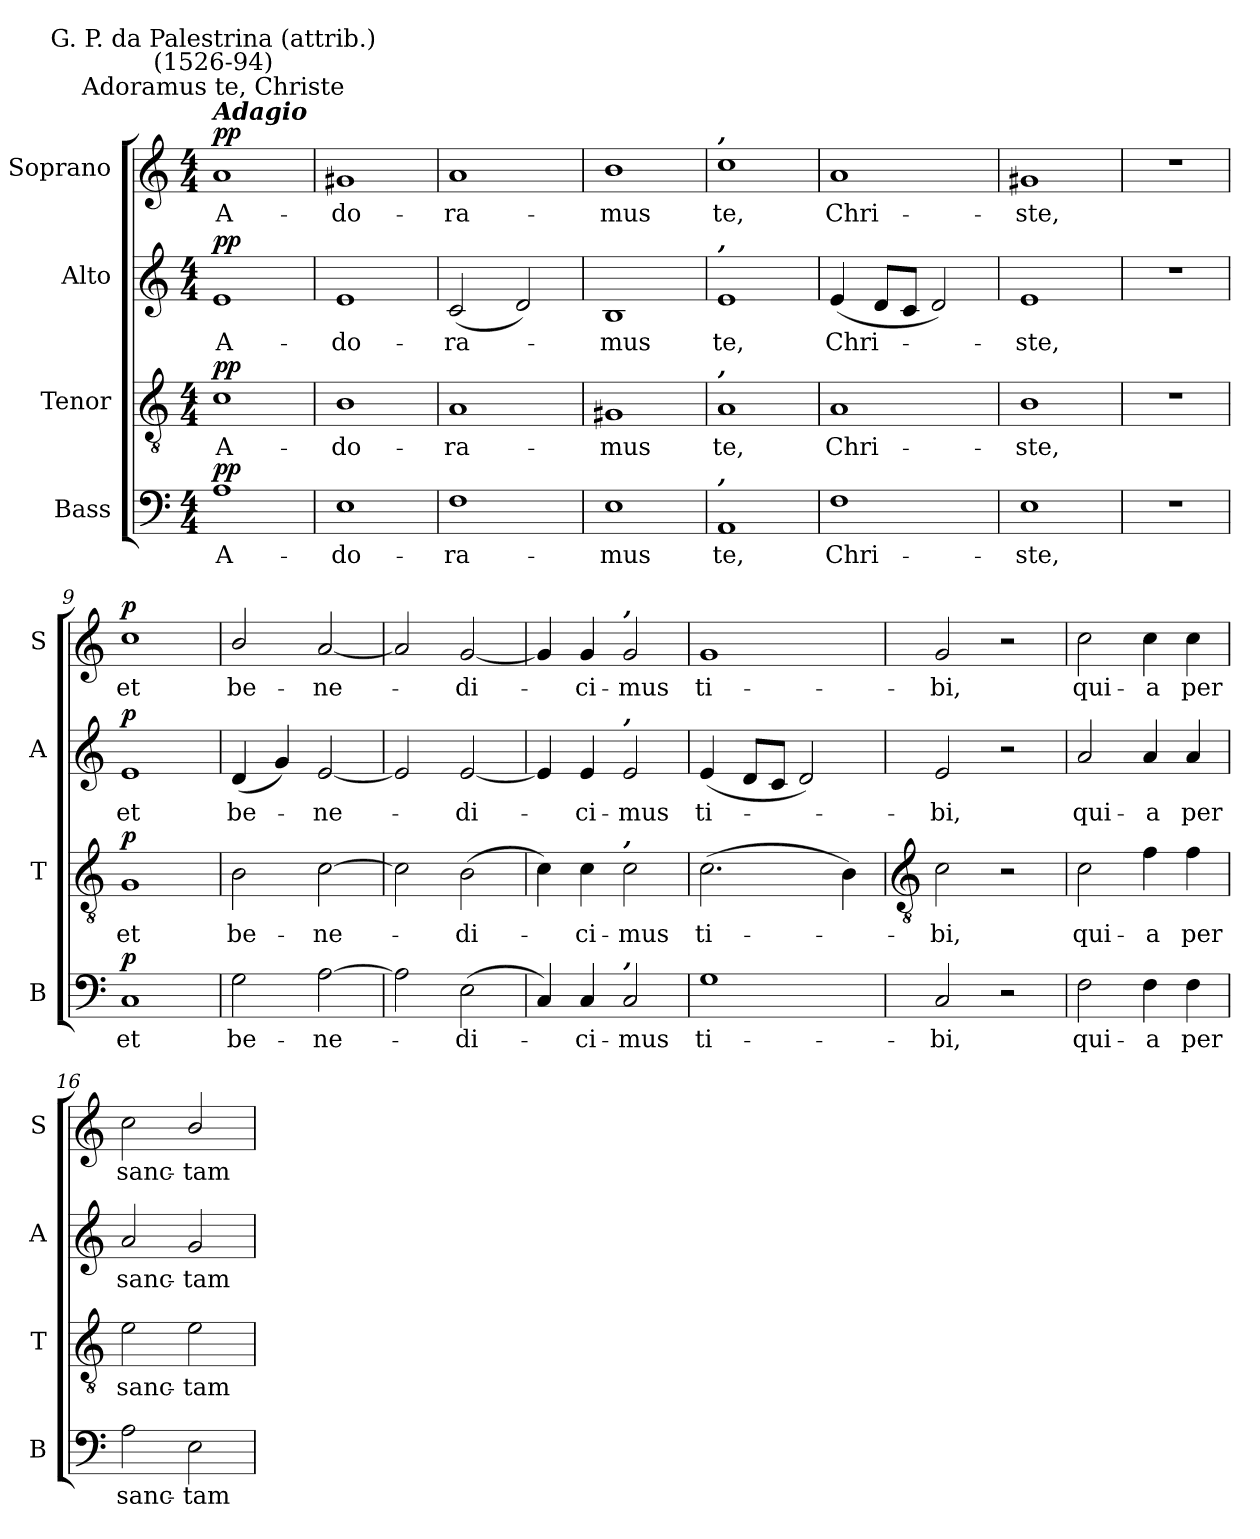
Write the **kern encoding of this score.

**kern	**text	**dynam	**kern	**text	**dynam	**kern	**text	**dynam	**kern	**text	**dynam
*part4	*part4	*part4	*part3	*part3	*part3	*part2	*part2	*part2	*part1	*part1	*part1
*staff4	*staff4	*staff4	*staff3	*staff3	*staff3	*staff2	*staff2	*staff2	*staff1	*staff1	*staff1
*I"Bass	*	*	*I"Tenor	*	*	*I"Alto	*	*	*I"Soprano	*	*
*I'B	*	*	*I'T	*	*	*I'A	*	*	*I'S	*	*
*clefF4	*	*	*clefGv2	*	*	*clefG2	*	*	*clefG2	*	*
*k[]	*	*	*k[]	*	*	*k[]	*	*	*k[]	*	*
*C:	*	*	*C:	*	*	*C:	*	*	*C:	*	*
*M4/4	*	*	*M4/4	*	*	*M4/4	*	*	*M4/4	*	*
=1	=1	=1	=1	=1	=1	=1	=1	=1	=1	=1	=1
!	!	!	!	!	!	!	!	!	!LO:TX:a:Bi:t=Adagio	!	!
!	!	!	!	!	!	!	!	!	!LO:TX:a:cj:t=Adoramus te, Christe	!	!
!	!	!	!	!	!	!	!	!	!LO:TX:a:cj:t=G. P. da Palestrina (attrib.)\n(1526-94)	!	!
!	!LO:LY:b	!LO:DY:b	!	!LO:LY:b	!LO:DY:b	!	!LO:LY:b	!LO:DY:b	!	!LO:LY:b	!LO:DY:b
1A	A-	pp	1c	A-	pp	1e	A-	pp	1a	A-	pp
=2	=2	=2	=2	=2	=2	=2	=2	=2	=2	=2	=2
!	!LO:LY:b	!	!	!LO:LY:b	!	!	!LO:LY:b	!	!	!LO:LY:b	!
1E	-do-	.	1B	-do-	.	1e	-do-	.	1g#X	-do-	.
=3	=3	=3	=3	=3	=3	=3	=3	=3	=3	=3	=3
!	!LO:LY:b	!	!	!LO:LY:b	!	!	!LO:LY:b	!	!	!LO:LY:b	!
1F	-ra-	.	1A	-ra-	.	(<2c	-ra-	.	1a	-ra-	.
.	.	.	.	.	.	2d)	.	.	.	.	.
=4	=4	=4	=4	=4	=4	=4	=4	=4	=4	=4	=4
!	!LO:LY:b	!	!	!LO:LY:b	!	!	!LO:LY:b	!	!	!LO:LY:b	!
1E	-mus	.	1G#X	-mus	.	1B	mus	.	1b	-mus	.
=5	=5	=5	=5	=5	=5	=5	=5	=5	=5	=5	=5
!	!	!	!	!	!	!	!	!	!LO:TX:a:Bi:t=,	!	!
!	!	!	!	!	!	!LO:TX:a:Bi:t=,	!	!	!	!	!
!	!	!	!LO:TX:a:Bi:t=,	!	!	!	!	!	!	!	!
!LO:TX:a:Bi:t=,	!	!	!	!	!	!	!	!	!	!	!
!	!LO:LY:b	!	!	!LO:LY:b	!	!	!LO:LY:b	!	!	!LO:LY:b	!
1AA	te,	.	1A	te,	.	1e	te,	.	1cc	te,	.
=6	=6	=6	=6	=6	=6	=6	=6	=6	=6	=6	=6
!	!LO:LY:b	!	!	!LO:LY:b	!	!	!LO:LY:b	!	!	!LO:LY:b	!
1F	Chri-	.	1A	Chri-	.	(<4e	Chri-	.	1a	Chri-	.
.	.	.	.	.	.	8dL	.	.	.	.	.
.	.	.	.	.	.	8cJ	.	.	.	.	.
.	.	.	.	.	.	2d)	.	.	.	.	.
=7	=7	=7	=7	=7	=7	=7	=7	=7	=7	=7	=7
!	!LO:LY:b	!	!	!LO:LY:b	!	!	!LO:LY:b	!	!	!LO:LY:b	!
1E	-ste,	.	1B	-ste,	.	1e	ste,	.	1g#X	-ste,	.
=8	=8	=8	=8	=8	=8	=8	=8	=8	=8	=8	=8
1r	.	.	1r	.	.	1r	.	.	1r	.	.
=9	=9	=9	=9	=9	=9	=9	=9	=9	=9	=9	=9
!	!LO:LY:b	!LO:DY:b	!	!LO:LY:b	!LO:DY:b	!	!LO:LY:b	!LO:DY:b	!	!LO:LY:b	!LO:DY:b
1C	et	p	1G	et	p	1e	et	p	1cc	et	p
=10	=10	=10	=10	=10	=10	=10	=10	=10	=10	=10	=10
!	!LO:LY:b	!	!	!LO:LY:b	!	!	!LO:LY:b	!	!	!LO:LY:b	!
2G	be-	.	2B	be-	.	(<4d	be-	.	2b/	be-	.
.	.	.	.	.	.	4g)	.	.	.	.	.
!	!LO:LY:b	!	!	!LO:LY:b	!	!	!LO:LY:b	!	!	!LO:LY:b	!
[2A	-ne-	.	[2c	-ne-	.	[2e	ne-	.	[2a	-ne-	.
=11	=11	=11	=11	=11	=11	=11	=11	=11	=11	=11	=11
2A]	.	.	2c]	.	.	2e]	.	.	2a]	.	.
!	!LO:LY:b	!	!	!LO:LY:b	!	!	!LO:LY:b	!	!	!LO:LY:b	!
(<2E	di-	.	(>2B	di-	.	[2e	di-	.	[2g	di-	.
=12	=12	=12	=12	=12	=12	=12	=12	=12	=12	=12	=12
4C)	.	.	4c)	.	.	4e]	.	.	4g]	.	.
!	!LO:LY:b	!	!	!LO:LY:b	!	!	!LO:LY:b	!	!	!LO:LY:b	!
4C	ci-	.	4c	ci-	.	4e	ci-	.	4g	ci-	.
!	!	!	!	!	!	!	!	!	!LO:TX:a:Bi:t=,	!	!
!	!	!	!	!	!	!LO:TX:a:Bi:t=,	!	!	!	!	!
!	!	!	!LO:TX:a:Bi:t=,	!	!	!	!	!	!	!	!
!LO:TX:a:Bi:t=,	!	!	!	!	!	!	!	!	!	!	!
!	!LO:LY:b	!	!	!LO:LY:b	!	!	!LO:LY:b	!	!	!LO:LY:b	!
2C	-mus	.	2c	-mus	.	2e	-mus	.	2g	-mus	.
=13	=13	=13	=13	=13	=13	=13	=13	=13	=13	=13	=13
!	!LO:LY:b	!	!	!LO:LY:b	!	!	!LO:LY:b	!	!	!LO:LY:b	!
1G	ti-	.	(>2.c	ti-	.	(<4e	ti-	.	1g	ti-	.
.	.	.	.	.	.	8dL	.	.	.	.	.
.	.	.	.	.	.	8cJ	.	.	.	.	.
.	.	.	.	.	.	2d)	.	.	.	.	.
.	.	.	4B)	.	.	.	.	.	.	.	.
!!LO:LB:g=z
=14	=14	=14	=14	=14	=14	=14	=14	=14	=14	=14	=14
*	*	*	*clefGv2	*	*	*	*	*	*	*	*
!	!LO:LY:b	!	!	!LO:LY:b	!	!	!LO:LY:b	!	!	!LO:LY:b	!
2C	-bi,	.	2c	bi,	.	2e	bi,	.	2g	-bi,	.
2r	.	.	2r	.	.	2r	.	.	2r	.	.
=15	=15	=15	=15	=15	=15	=15	=15	=15	=15	=15	=15
!	!LO:LY:b	!	!	!LO:LY:b	!	!	!LO:LY:b	!	!	!LO:LY:b	!
2F	qui-	.	2c	qui-	.	2a	qui-	.	2cc	qui-	.
!	!LO:LY:b	!	!	!LO:LY:b	!	!	!LO:LY:b	!	!	!LO:LY:b	!
4F	-a	.	4f	-a	.	4a	-a	.	4cc	-a	.
!	!LO:LY:b	!	!	!LO:LY:b	!	!	!LO:LY:b	!	!	!LO:LY:b	!
4F	per	.	4f	per	.	4a	per	.	4cc	per	.
=16	=16	=16	=16	=16	=16	=16	=16	=16	=16	=16	=16
!	!LO:LY:b	!	!	!LO:LY:b	!	!	!LO:LY:b	!	!	!LO:LY:b	!
2A	sanc-	.	2e	sanc-	.	2a	sanc-	.	2cc	sanc-	.
!	!LO:LY:b	!	!	!LO:LY:b	!	!	!LO:LY:b	!	!	!LO:LY:b	!
2E	-tam	.	2e	-tam	.	2g	-tam	.	2b/	-tam	.
=	=	=	=	=	=	=	=	=	=	=	=
*-	*-	*-	*-	*-	*-	*-	*-	*-	*-	*-	*-
